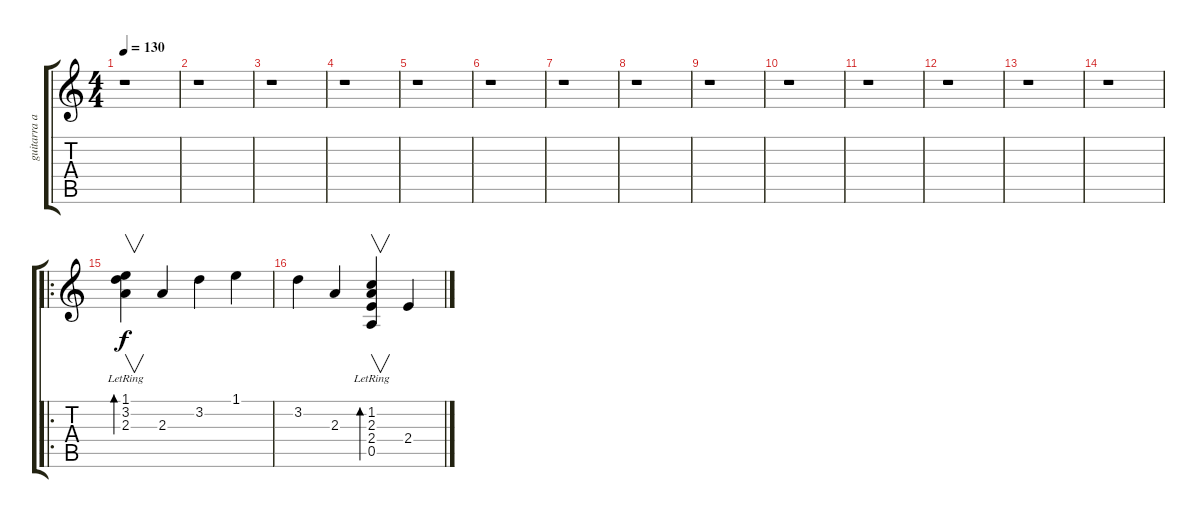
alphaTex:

\track ("guitarra acust." "guitarra a") {instrument acousticguitarsteel}
\staff {score tabs}
\tuning (Eb4 B3 G3 D3 A2 E2) {hide}
\ts (4 4)
\tempo 130
\clef g2
\ks c
r.1{dy f} |
r.1 |
r.1 |
r.1 |
r.1 |
r.1 |
r.1 |
r.1 |
r.1 |
r.1 |
r.1 |
r.1 |
r.1 |
r.1 |
\ro
(1.1{lr} 3.2{lr} 2.3{lr}).4{v bd 60} 2.3.4 3.2.4 1.1.4 |
3.2.4 2.3.4 (1.2{lr} 2.3{lr} 2.4{lr} 0.5{lr}).4{v bd 60} 2.4.4
